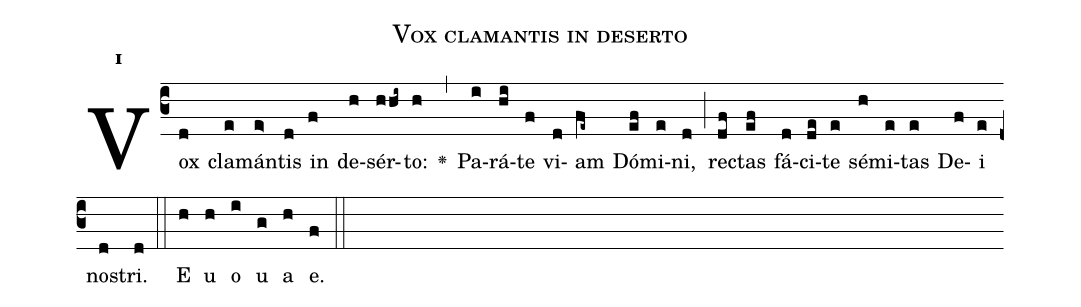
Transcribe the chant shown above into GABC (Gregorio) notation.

name:Vox clamantis in deserto;
office-part:Antiphona;
mode:1;
%%
initial-style: 1;
name: Vox clamantis in deserto
book: Antiphonae & Responsoria/Tomus I, p. 30;
occasion: Hebdomada II Adventus Feria III;
office-part: Vesperae Ant E;
user-notes: ;
commentary: ;
annotation: 1g;
centering-scheme: english;
fontsize: 12;
font: OFLSortsMillGoudy;
height: 11;
width: 4.5;
%%
(c3)Vox(d) cla(e)mán(e>)tis(d) in(f) de(h)sér(hhi~)to:(h) <v>\greheightstar</v>(,) Pa(i)rá(hi)te(f) vi(d)am(fe~) Dó(ef)mi(e)ni,(d) (;) re(df)ctas(ef) fá(d)ci(de)te(e) sé(h)mi(e)tas(e) De(f)i(e) no(d)stri.(d) (::)
E(h) u(h) o(i) u(g) a(h) e.(f) (::)
